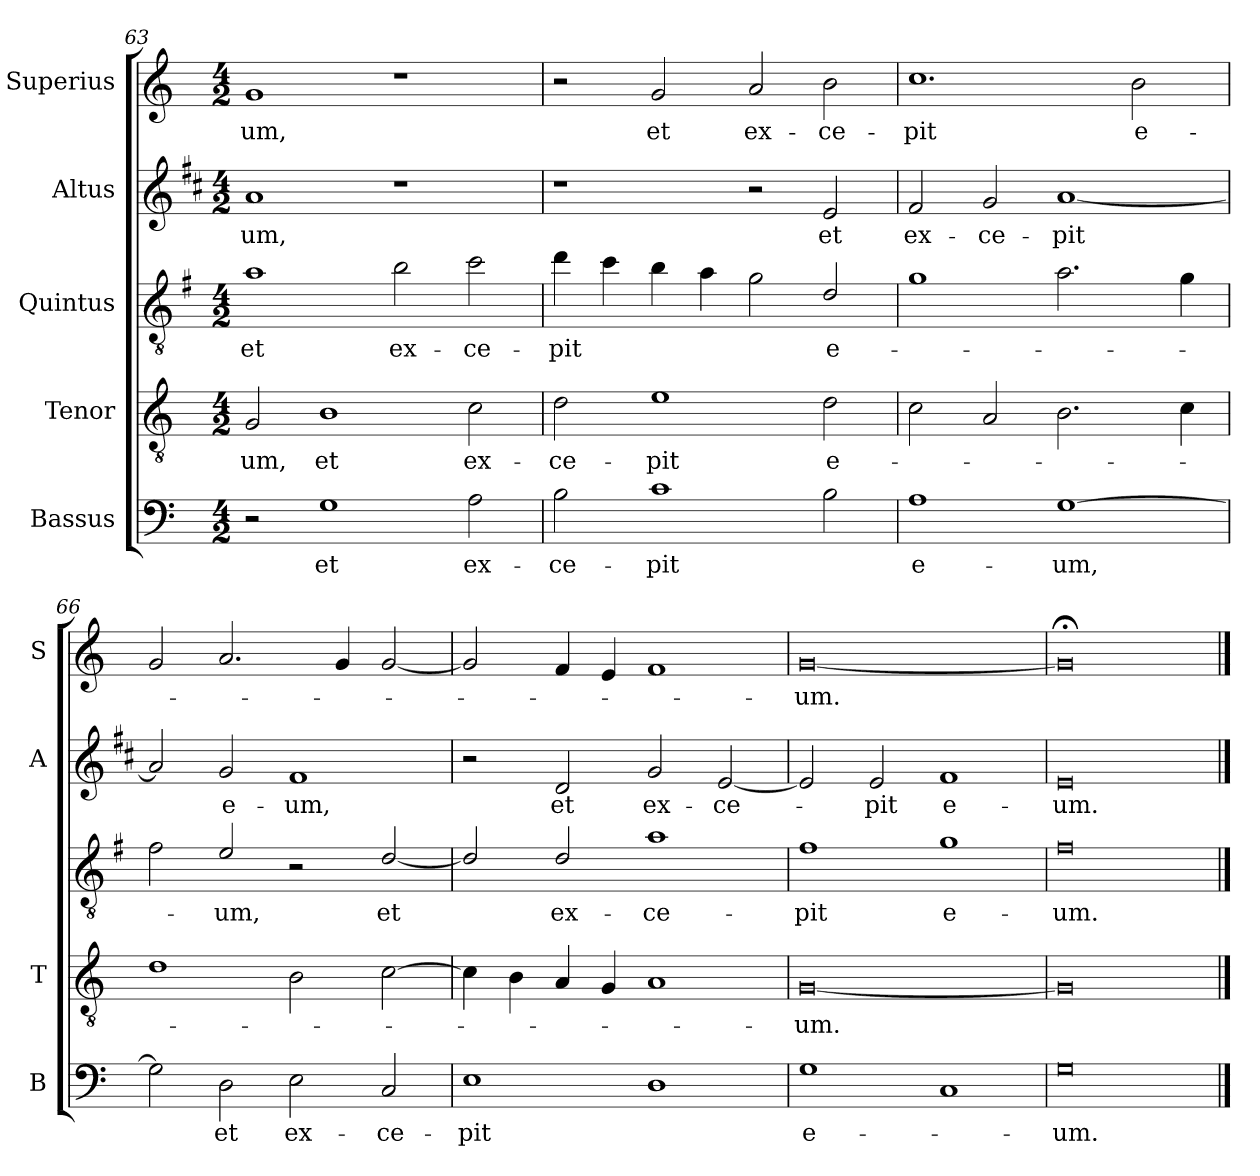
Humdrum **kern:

**kern	**text	**kern	**text	**kern	**text	**kern	**text	**kern	**text
*part5	*part5	*part4	*part4	*part3	*part3	*part2	*part2	*part1	*part1
*staff5	*staff5	*staff4	*staff4	*staff3	*staff3	*staff2	*staff2	*staff1	*staff1
*I"Bassus	*	*I"Tenor	*	*I"Quintus	*	*I"Altus	*	*I"Superius	*
*I'B	*	*I'T	*	*	*	*I'A	*	*I'S	*
*clefF4	*	*clefGv2	*	*clefGv2	*	*clefG2	*	*clefG2	*
*	*	*	*	*ITrd4c7	*	*ITrd1c2	*	*	*
*k[]	*	*k[]	*	*k[]	*	*k[]	*	*k[]	*
*C:	*	*C:	*	*C:	*	*C:	*	*C:	*
*M4/2	*	*M4/2	*	*M4/2	*	*M4/2	*	*M4/2	*
=63	=63	=63	=63	=63	=63	=63	=63	=63	=63
!	!	!	!LO:LY:b	!	!LO:LY:b	!	!LO:LY:b	!	!LO:LY:b
2r	.	2G/	-um,	1d	et	1g	-um,	1g	-um,
!	!LO:LY:b	!	!LO:LY:b	!	!	!	!	!	!
1G	et	1B	et	.	.	.	.	.	.
!	!	!	!	!	!LO:LY:b	!	!	!	!
.	.	.	.	2e\	ex-	1r	.	1r	.
!	!LO:LY:b	!	!LO:LY:b	!	!LO:LY:b	!	!	!	!
2A\	ex-	2c\	ex-	2f\	-ce-	.	.	.	.
=64	=64	=64	=64	=64	=64	=64	=64	=64	=64
!	!LO:LY:b	!	!LO:LY:b	!	!LO:LY:b	!	!	!	!
2B\	-ce-	2d\	-ce-	4g\	-pit	1r	.	2r	.
.	.	.	.	4f\	.	.	.	.	.
!	!LO:LY:b	!	!LO:LY:b	!	!	!	!	!	!LO:LY:b
1c	-pit	1e	-pit	4e\	.	.	.	2g/	et
.	.	.	.	4d\	.	.	.	.	.
!	!	!	!	!	!	!	!	!	!LO:LY:b
.	.	.	.	2c\	.	2r	.	2a/	ex-
!	!	!	!LO:LY:b	!	!LO:LY:b	!	!LO:LY:b	!	!LO:LY:b
2B\	.	2d\	e-	2G/	e-	2d/	et	2b\	-ce-
!!LO:LB:g=z
=65	=65	=65	=65	=65	=65	=65	=65	=65	=65
!	!LO:LY:b	!	!	!	!	!	!LO:LY:b	!	!LO:LY:b
1A	e-	2c\	.	1c	.	2e/	ex-	1.cc	-pit
!	!	!	!	!	!	!	!LO:LY:b	!	!
.	.	2A/	.	.	.	2f/	-ce-	.	.
!	!LO:LY:b	!	!	!	!	!	!LO:LY:b	!	!
[1G	-um,	2.B\	.	2.d\	.	[1g	-pit	.	.
!	!	!	!	!	!	!	!	!	!LO:LY:b
.	.	.	.	.	.	.	.	2b\	e-
.	.	4c\	.	4c\	.	.	.	.	.
=66	=66	=66	=66	=66	=66	=66	=66	=66	=66
2G\]	.	1d	.	2B\	.	2g/]	.	2g/	.
!	!LO:LY:b	!	!	!	!LO:LY:b	!	!LO:LY:b	!	!
2D\	et	.	.	2A/	-um,	2f/	e-	2.a/	.
!	!LO:LY:b	!	!	!	!	!	!LO:LY:b	!	!
2E\	ex-	2B\	.	2r	.	1e	-um,	.	.
.	.	.	.	.	.	.	.	4g/	.
!	!LO:LY:b	!	!	!	!LO:LY:b	!	!	!	!
2C/	-ce-	[2c\	.	[2G/	et	.	.	[2g/	.
=67	=67	=67	=67	=67	=67	=67	=67	=67	=67
!	!LO:LY:b	!	!	!	!	!	!	!	!
1E	-pit	4c\]	.	2G/]	.	2r	.	2g/]	.
.	.	4B\	.	.	.	.	.	.	.
!	!	!	!	!	!LO:LY:b	!	!LO:LY:b	!	!
.	.	4A/	.	2G/	ex-	2c/	et	4f/	.
.	.	4G/	.	.	.	.	.	4e/	.
!	!	!	!	!	!LO:LY:b	!	!LO:LY:b	!	!
1D	.	1A	.	1d	-ce-	2f/	ex-	1f	.
!	!	!	!	!	!	!	!LO:LY:b	!	!
.	.	.	.	.	.	[2d/	-ce-	.	.
=68	=68	=68	=68	=68	=68	=68	=68	=68	=68
!	!LO:LY:b	!	!LO:LY:b	!	!LO:LY:b	!	!	!	!LO:LY:b
1G	e-	[0G	-um.	1B	-pit	2d/]	.	[0g	-um.
!	!	!	!	!	!	!	!LO:LY:b	!	!
.	.	.	.	.	.	2d/	-pit	.	.
!	!	!	!	!	!LO:LY:b	!	!LO:LY:b	!	!
1C	.	.	.	1c	e-	1e	e-	.	.
=69	=69	=69	=69	=69	=69	=69	=69	=69	=69
!	!LO:LY:b	!	!	!	!LO:LY:b	!	!LO:LY:b	!	!
0G	-um.	0G]	.	0B	-um.	0d	-um.	0g;<]	.
==	==	==	==	==	==	==	==	==	==
*-	*-	*-	*-	*-	*-	*-	*-	*-	*-
